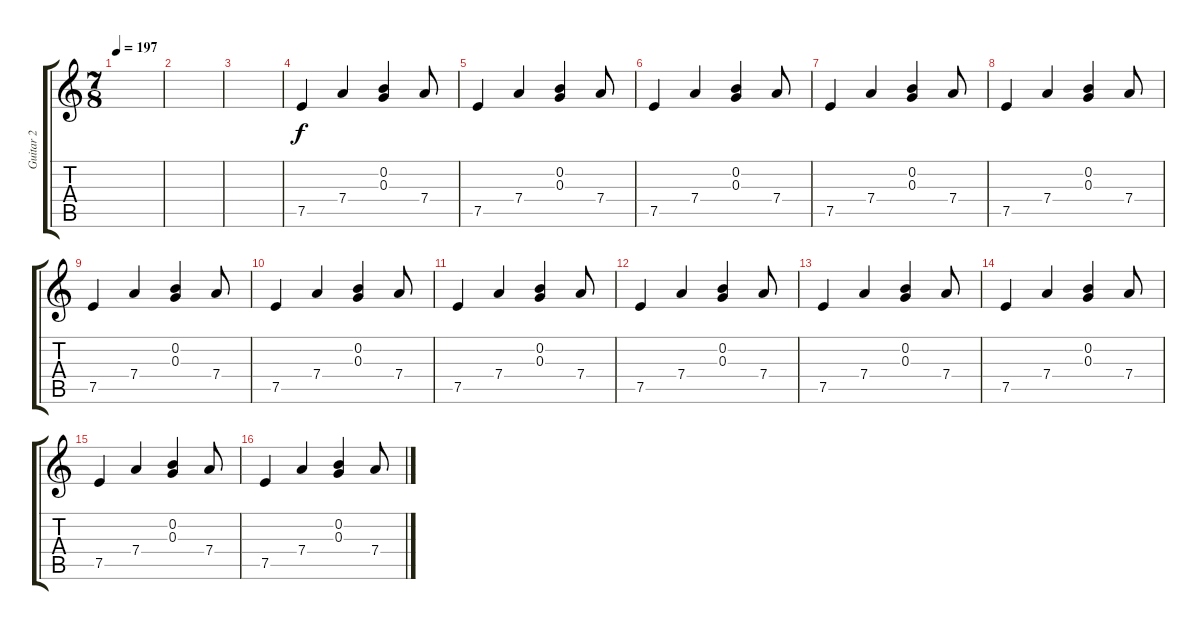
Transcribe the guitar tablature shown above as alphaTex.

\track ("Guitar 2" "Guitar 2") {instrument acousticguitarsteel}
\staff {score tabs}
\tuning (E4 B3 G3 D3 A2 E2) {hide}
\ts (7 8)
\tempo 197
\clef g2
\ks c
|
|
|
7.5.4 7.4.4 (0.2 0.3).4 7.4.8 |
7.5.4 7.4.4 (0.2 0.3).4 7.4.8 |
7.5.4 7.4.4 (0.2 0.3).4 7.4.8 |
7.5.4 7.4.4 (0.2 0.3).4 7.4.8 |
7.5.4 7.4.4 (0.2 0.3).4 7.4.8 |
7.5.4 7.4.4 (0.2 0.3).4 7.4.8 |
7.5.4 7.4.4 (0.2 0.3).4 7.4.8 |
7.5.4 7.4.4 (0.2 0.3).4 7.4.8 |
7.5.4 7.4.4 (0.2 0.3).4 7.4.8 |
7.5.4 7.4.4 (0.2 0.3).4 7.4.8 |
7.5.4 7.4.4 (0.2 0.3).4 7.4.8 |
7.5.4 7.4.4 (0.2 0.3).4 7.4.8 |
7.5.4 7.4.4 (0.2 0.3).4 7.4.8
